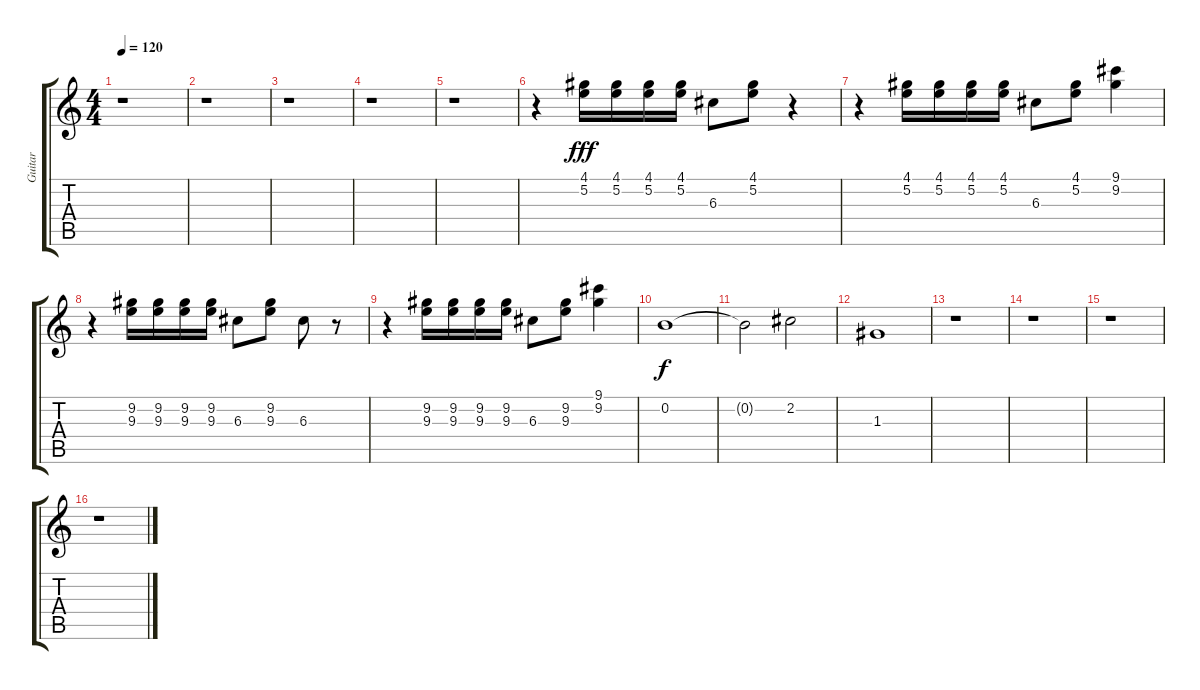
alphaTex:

\track ("Guitar" "Guitar") {instrument acousticguitarsteel}
\staff {score tabs}
\tuning (E4 B3 G3 D3 A2 E2) {hide}
\ts (4 4)
\tempo 120
\clef g2
\ks c
r.1{dy f} |
r.1 |
r.1 |
r.1 |
r.1 |
r.4 (4.1 5.2).16{dy fff volume 9} (4.1 5.2).16 (4.1 5.2).16 (4.1 5.2).16 6.3.8 (4.1 5.2).8 r.4 |
r.4 (4.1 5.2).16 (4.1 5.2).16 (4.1 5.2).16 (4.1 5.2).16 6.3.8 (4.1 5.2).8 (9.1 9.2).4 |
r.4 (9.2 9.3).16 (9.2 9.3).16 (9.2 9.3).16 (9.2 9.3).16 6.3.8 (9.2 9.3).8 6.3.8 r.8 |
r.4 (9.2 9.3).16 (9.2 9.3).16 (9.2 9.3).16 (9.2 9.3).16 6.3.8 (9.2 9.3).8 (9.1 9.2).4 |
0.2.1{dy f volume 8 instrument acousticguitarsteel} |
0.2{t}.2 2.2.2 |
1.3.1 |
r.1 |
r.1 |
r.1 |
r.1
